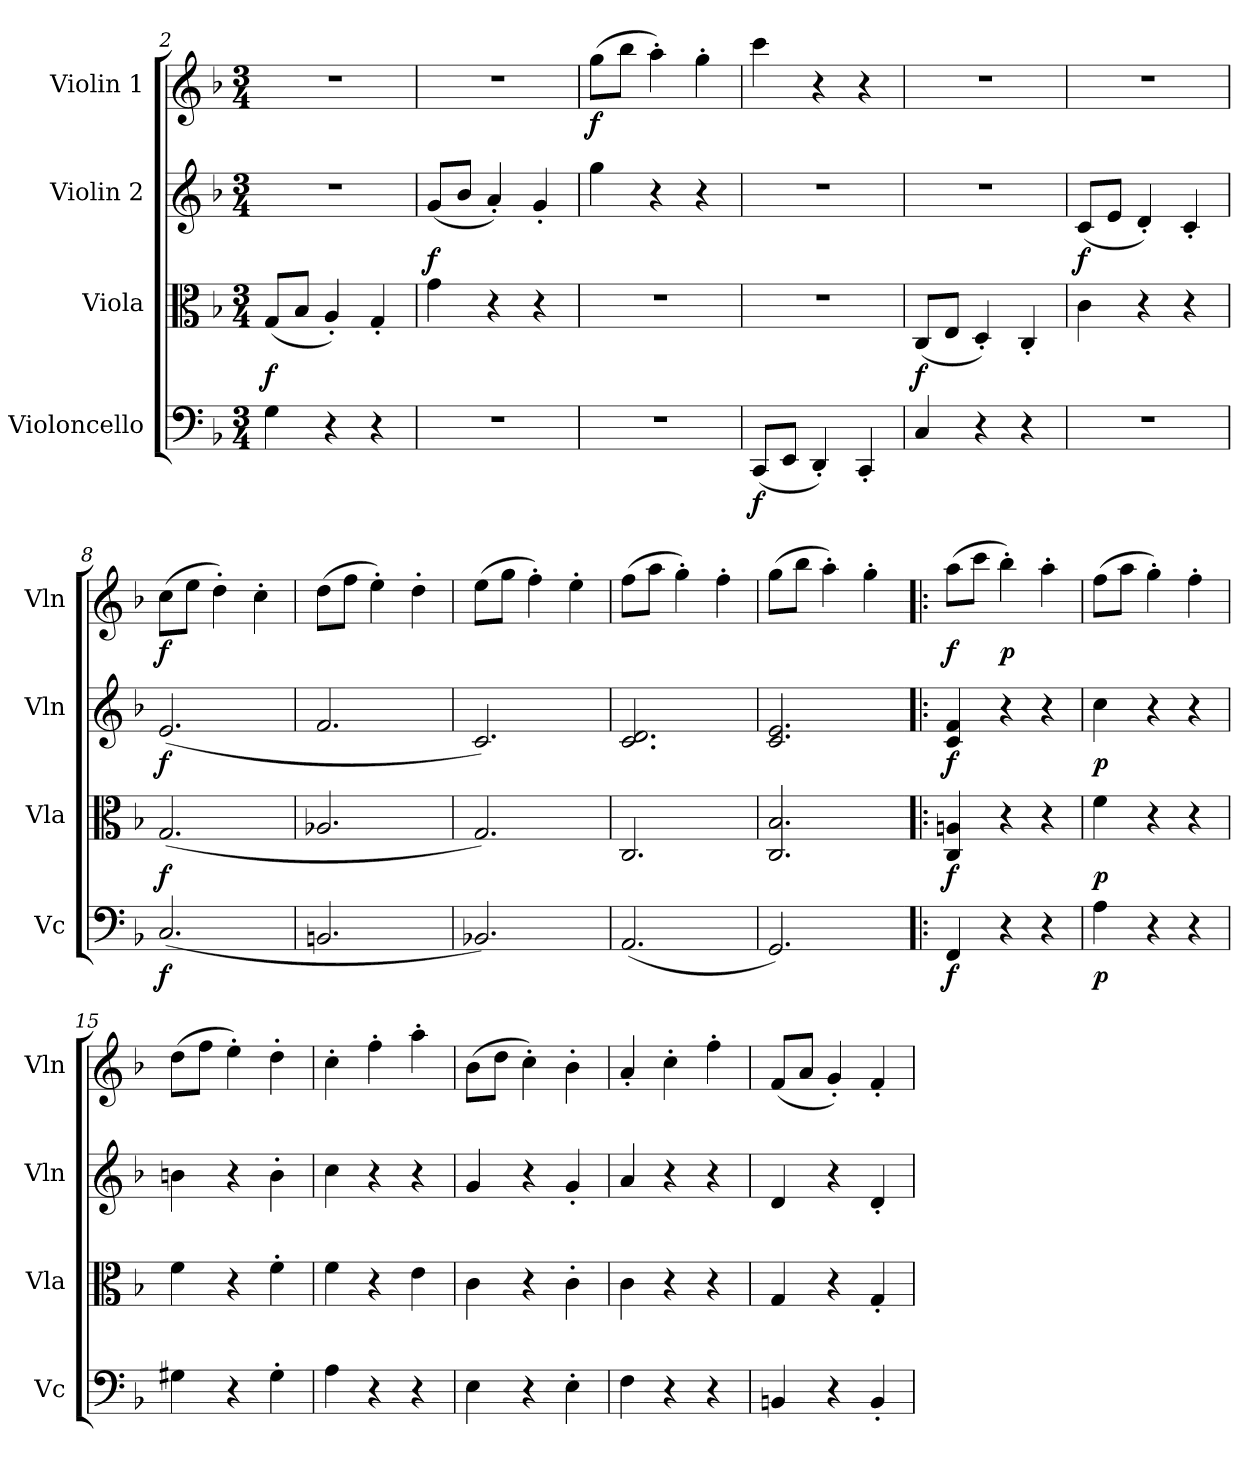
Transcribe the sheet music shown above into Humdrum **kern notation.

**kern	**dynam	**kern	**dynam	**kern	**dynam	**kern	**dynam
*part4	*part4	*part3	*part3	*part2	*part2	*part1	*part1
*staff4	*staff4	*staff3	*staff3	*staff2	*staff2	*staff1	*staff1
*I"Violoncello	*	*I"Viola	*	*I"Violin 2	*	*I"Violin 1	*
*I'Vc	*	*I'Vla	*	*I'Vln	*	*I'Vln	*
*clefF4	*	*clefC3	*	*clefG2	*	*clefG2	*
*k[b-]	*	*k[b-]	*	*k[b-]	*	*k[b-]	*
*M3/4	*	*M3/4	*	*M3/4	*	*M3/4	*
=2	=2	=2	=2	=2	=2	=2	=2
!	!	!	!LO:DY:b	!	!	!	!
4G\	.	(8G/L	f	2.r	.	2.r	.
.	.	8B-/J	.	.	.	.	.
4r	.	4A'/)	.	.	.	.	.
4r	.	4G'/	.	.	.	.	.
=3	=3	=3	=3	=3	=3	=3	=3
!	!	!	!	!	!LO:DY:b	!	!
2.r	.	4g\	.	(8g/L	f	2.r	.
.	.	.	.	8b-/J	.	.	.
.	.	4r	.	4a'/)	.	.	.
.	.	4r	.	4g'/	.	.	.
=4	=4	=4	=4	=4	=4	=4	=4
!	!	!	!	!	!	!	!LO:DY:b
2.r	.	2.r	.	4gg\	.	(8gg\L	f
.	.	.	.	.	.	8bb-\J	.
.	.	.	.	4r	.	4aa'\)	.
.	.	.	.	4r	.	4gg'\	.
=5	=5	=5	=5	=5	=5	=5	=5
!	!LO:DY:b	!	!	!	!	!	!
(8CC/L	f	2.r	.	2.r	.	4ccc\	.
8EE/J	.	.	.	.	.	.	.
4DD'/)	.	.	.	.	.	4r	.
4CC'/	.	.	.	.	.	4r	.
=6	=6	=6	=6	=6	=6	=6	=6
!	!	!	!LO:DY:b	!	!	!	!
4C/	.	(8C/L	f	2.r	.	2.r	.
.	.	8E/J	.	.	.	.	.
4r	.	4D'/)	.	.	.	.	.
4r	.	4C'/	.	.	.	.	.
=7	=7	=7	=7	=7	=7	=7	=7
!	!	!	!	!	!LO:DY:b	!	!
2.r	.	4c\	.	(8c/L	f	2.r	.
.	.	.	.	8e/J	.	.	.
.	.	4r	.	4d'/)	.	.	.
.	.	4r	.	4c'/	.	.	.
!!LO:LB:g=z
=8	=8	=8	=8	=8	=8	=8	=8
!	!LO:DY:b	!	!LO:DY:b	!	!LO:DY:b	!	!LO:DY:b
(2.C/	f	(2.G/	f	(2.e/	f	(8cc\L	f
.	.	.	.	.	.	8ee\J	.
.	.	.	.	.	.	4dd'\)	.
.	.	.	.	.	.	4cc'\	.
=9	=9	=9	=9	=9	=9	=9	=9
2.BBn/	.	2.A-X/	.	2.f/	.	(8dd\L	.
.	.	.	.	.	.	8ff\J	.
.	.	.	.	.	.	4ee'\)	.
.	.	.	.	.	.	4dd'\	.
=10	=10	=10	=10	=10	=10	=10	=10
2.BB-X/)	.	2.G/)	.	2.c/)	.	(8ee\L	.
.	.	.	.	.	.	8gg\J	.
.	.	.	.	.	.	4ff'\)	.
.	.	.	.	.	.	4ee'\	.
=11	=11	=11	=11	=11	=11	=11	=11
(2.AA/	.	2.C/	.	2.c/ 2.d/	.	(8ff\L	.
.	.	.	.	.	.	8aa\J	.
.	.	.	.	.	.	4gg'\)	.
.	.	.	.	.	.	4ff'\	.
=12	=12	=12	=12	=12	=12	=12	=12
2.GG/)	.	2.C/ 2.B-/	.	2.c/ 2.e/	.	(8gg\L	.
.	.	.	.	.	.	8bb-\J	.
.	.	.	.	.	.	4aa'\)	.
.	.	.	.	.	.	4gg'\	.
=13!|:	=13!|:	=13!|:	=13!|:	=13!|:	=13!|:	=13!|:	=13!|:
!	!LO:DY:b	!	!LO:DY:b	!	!LO:DY:b	!	!LO:DY:b
4FF/	f	4C/ 4An/	f	4c/ 4f/	f	(8aa\L	f
.	.	.	.	.	.	8ccc\J	.
!	!	!	!	!	!	!	!LO:DY:b
4r	.	4r	.	4r	.	4bb-'\)	p
4r	.	4r	.	4r	.	4aa'\	.
=14	=14	=14	=14	=14	=14	=14	=14
!	!LO:DY:b	!	!LO:DY:b	!	!LO:DY:b	!	!
4A\	p	4f\	p	4cc\	p	(8ff\L	.
.	.	.	.	.	.	8aa\J	.
4r	.	4r	.	4r	.	4gg'\)	.
4r	.	4r	.	4r	.	4ff'\	.
=15	=15	=15	=15	=15	=15	=15	=15
4G#X\	.	4f\	.	4bn\	.	(8dd\L	.
.	.	.	.	.	.	8ff\J	.
4r	.	4r	.	4r	.	4ee'\)	.
4G#'\	.	4f'\	.	4b'\	.	4dd'\	.
!!LO:LB:g=z
=16	=16	=16	=16	=16	=16	=16	=16
4A\	.	4f\	.	4cc\	.	4cc'\	.
4r	.	4r	.	4r	.	4ff'\	.
4r	.	4e\	.	4r	.	4aa'\	.
=17	=17	=17	=17	=17	=17	=17	=17
4E\	.	4c\	.	4g/	.	(8b-\L	.
.	.	.	.	.	.	8dd\J	.
4r	.	4r	.	4r	.	4cc'\)	.
4E'\	.	4c'\	.	4g'/	.	4b-'\	.
=18	=18	=18	=18	=18	=18	=18	=18
4F\	.	4c\	.	4a/	.	4a'/	.
4r	.	4r	.	4r	.	4cc'\	.
4r	.	4r	.	4r	.	4ff'\	.
=19	=19	=19	=19	=19	=19	=19	=19
4BBn/	.	4G/	.	4d/	.	(8f/L	.
.	.	.	.	.	.	8a/J	.
4r	.	4r	.	4r	.	4g'/)	.
4BB'/	.	4G'/	.	4d'/	.	4f'/	.
=	=	=	=	=	=	=	=
*-	*-	*-	*-	*-	*-	*-	*-
